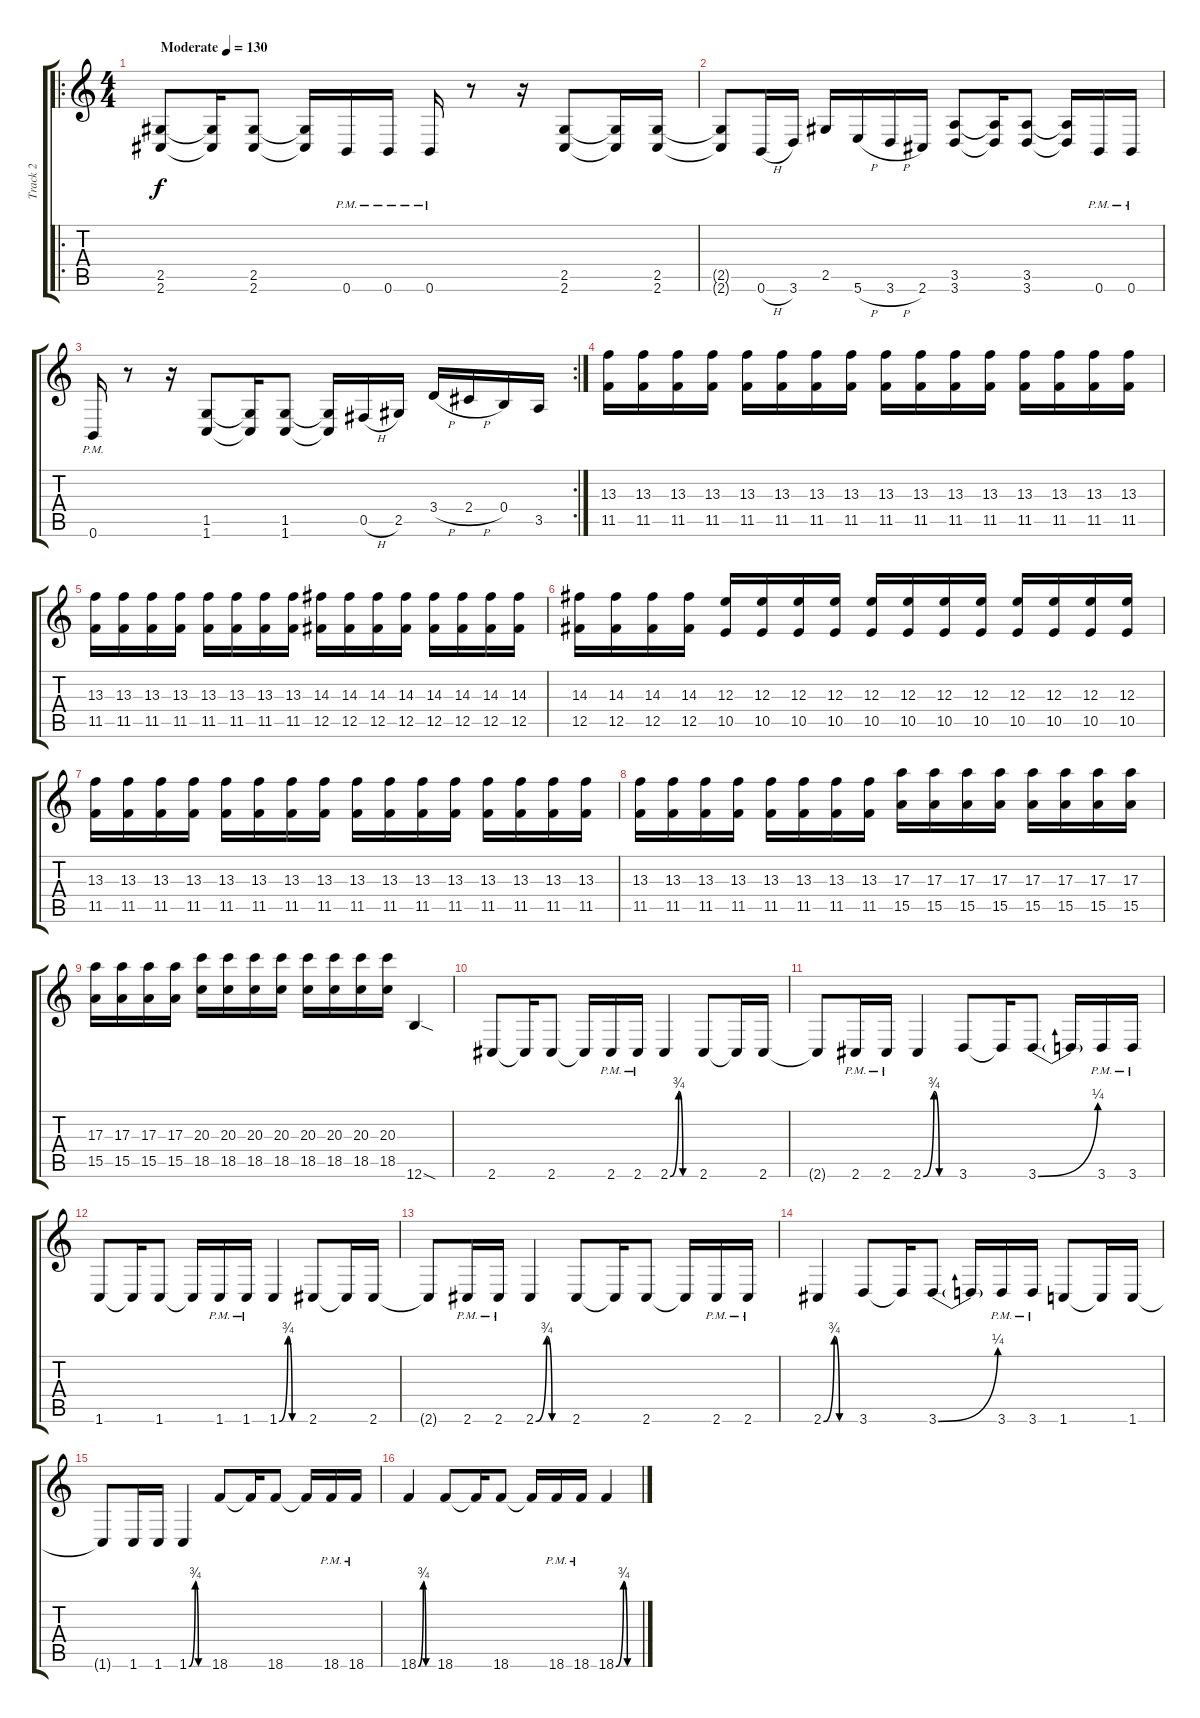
\track ("Track 2" "Track 2") {instrument overdrivenguitar}
\staff {score tabs}
\tuning (Db4 Ab3 E3 B2 Gb2 B1) {hide}
\ro
\ts (4 4)
\tempo (130 "Moderate")
\clef g2
\ks c
(2.5 2.6).8{dy f instrument overdrivenguitar} (2.5{t} 2.6{t}).16 (2.5 2.6).8 (2.5{t} 2.6{t}).16 0.6{pm}.16 0.6{pm}.16 0.6{pm}.16 r.8 r.16 (2.5 2.6).8 (2.5{t} 2.6{t}).16 (2.5 2.6).16 |
(2.5{t} 2.6{t}).8 0.6{h}.16 3.6.16 2.5.16 5.6{h}.16 3.6{h}.16 2.6.16 (3.5 3.6).8 (3.5{t} 3.6{t}).16 (3.5 3.6).8 (3.5{t} 3.6{t}).16 0.6{pm}.16 0.6{pm}.16 |
\rc 2
0.6{pm}.16 r.8 r.16 (1.5 1.6).8 (1.5{t} 1.6{t}).16 (1.5 1.6).8 (1.5{t} 1.6{t}).16 0.5{h}.16 2.5.16 3.4{h}.16 2.4{h}.16 0.4.16 3.5.16 |
(13.3 11.5).16 (13.3 11.5).16 (13.3 11.5).16 (13.3 11.5).16 (13.3 11.5).16 (13.3 11.5).16 (13.3 11.5).16 (13.3 11.5).16 (13.3 11.5).16 (13.3 11.5).16 (13.3 11.5).16 (13.3 11.5).16 (13.3 11.5).16 (13.3 11.5).16 (13.3 11.5).16 (13.3 11.5).16 |
(13.3 11.5).16 (13.3 11.5).16 (13.3 11.5).16 (13.3 11.5).16 (13.3 11.5).16 (13.3 11.5).16 (13.3 11.5).16 (13.3 11.5).16 (14.3 12.5).16 (14.3 12.5).16 (14.3 12.5).16 (14.3 12.5).16 (14.3 12.5).16 (14.3 12.5).16 (14.3 12.5).16 (14.3 12.5).16 |
(14.3 12.5).16 (14.3 12.5).16 (14.3 12.5).16 (14.3 12.5).16 (12.3 10.5).16 (12.3 10.5).16 (12.3 10.5).16 (12.3 10.5).16 (12.3 10.5).16 (12.3 10.5).16 (12.3 10.5).16 (12.3 10.5).16 (12.3 10.5).16 (12.3 10.5).16 (12.3 10.5).16 (12.3 10.5).16 |
(13.3 11.5).16 (13.3 11.5).16 (13.3 11.5).16 (13.3 11.5).16 (13.3 11.5).16 (13.3 11.5).16 (13.3 11.5).16 (13.3 11.5).16 (13.3 11.5).16 (13.3 11.5).16 (13.3 11.5).16 (13.3 11.5).16 (13.3 11.5).16 (13.3 11.5).16 (13.3 11.5).16 (13.3 11.5).16 |
(13.3 11.5).16 (13.3 11.5).16 (13.3 11.5).16 (13.3 11.5).16 (13.3 11.5).16 (13.3 11.5).16 (13.3 11.5).16 (13.3 11.5).16 (17.3 15.5).16 (17.3 15.5).16 (17.3 15.5).16 (17.3 15.5).16 (17.3 15.5).16 (17.3 15.5).16 (17.3 15.5).16 (17.3 15.5).16 |
(17.3 15.5).16 (17.3 15.5).16 (17.3 15.5).16 (17.3 15.5).16 (20.3 18.5).16 (20.3 18.5).16 (20.3 18.5).16 (20.3 18.5).16 (20.3 18.5).16 (20.3 18.5).16 (20.3 18.5).16 (20.3 18.5).16 12.6{sod}.4 |
2.6.8 2.6{t}.16 2.6.8 2.6{t}.16 2.6{pm}.16 2.6{pm}.16 2.6{be (custom 0 0 20 3 30 0 60 0)}.4 2.6.8 2.6{t}.16 2.6.16 |
2.6{t}.8 2.6{pm}.16 2.6{pm}.16 2.6{be (custom 0 0 20 3 30 0 60 0)}.4 3.6.8 3.6{t}.16 3.6{be (bend 0 0 60 1)}.8 3.6{t}.16 3.6{pm}.16 3.6{pm}.16 |
1.6.8 1.6{t}.16 1.6.8 1.6{t}.16 1.6{pm}.16 1.6{pm}.16 1.6{be (custom 0 0 20 3 30 0 60 0)}.4 2.6.8 2.6{t}.16 2.6.16 |
2.6{t}.8 2.6{pm}.16 2.6{pm}.16 2.6{be (custom 0 0 20 3 30 0 60 0)}.4 2.6.8 2.6{t}.16 2.6.8 2.6{t}.16 2.6{pm}.16 2.6{pm}.16 |
2.6{be (custom 0 0 20 3 30 0 60 0)}.4 3.6.8 3.6{t}.16 3.6{be (bend 0 0 60 1)}.8 3.6{t}.16 3.6{pm}.16 3.6{pm}.16 1.6.8 1.6{t}.16 1.6.16 |
1.6{t}.8 1.6.16 1.6.16 1.6{be (custom 0 0 20 3 30 0 60 0)}.4 18.6.8 18.6{t}.16 18.6.8 18.6{t}.16 18.6{pm}.16 18.6{pm}.16 |
18.6{be (custom 0 0 20 3 30 0 60 0)}.4 18.6.8 18.6{t}.16 18.6.8 18.6{t}.16 18.6{pm}.16 18.6{pm}.16 18.6{be (custom 0 0 20 3 30 0 60 0)}.4
